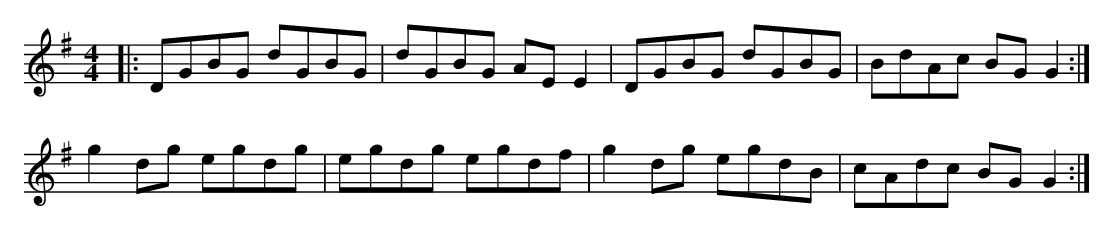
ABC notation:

X:1
M:4/4
K:G
|:DGBG dGBG|dGBG AEE2|DGBG dGBG|BdAc BGG2:|
g2dg egdg|egdg egdf|g2dg egdB|cAdc BGG2:|
